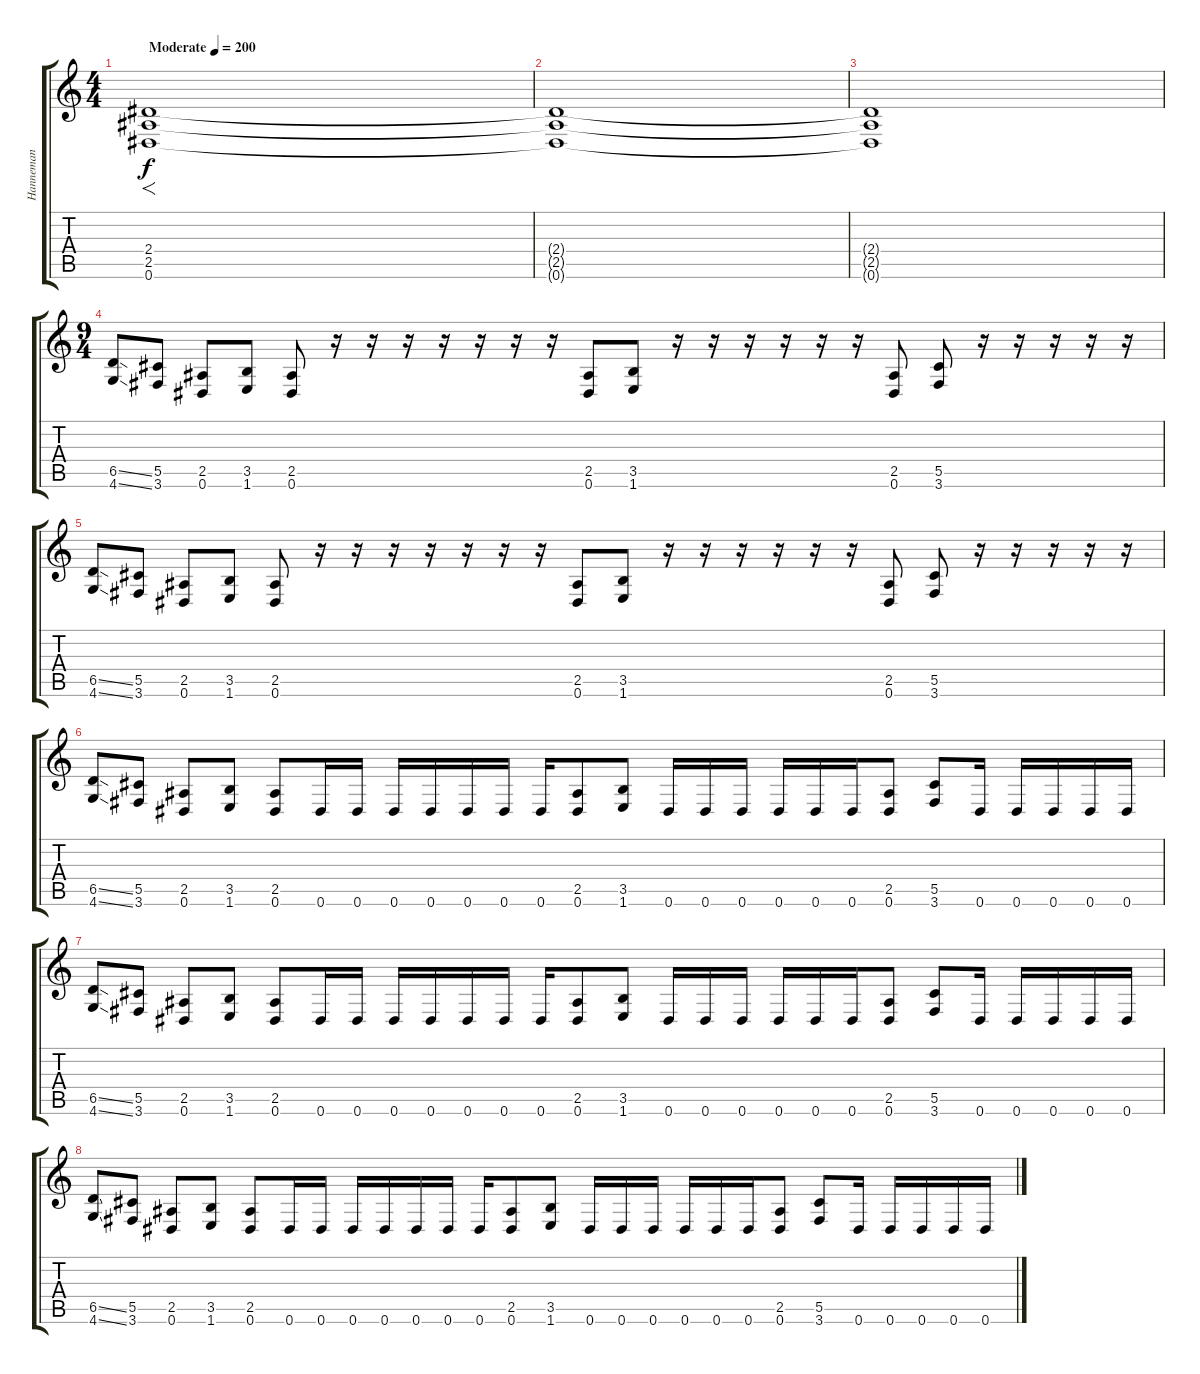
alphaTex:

\track ("Hanneman" "Hanneman") {instrument distortionguitar}
\staff {score tabs}
\tuning (Eb4 Bb3 Gb3 Db3 Ab2 Eb2) {hide}
\ts (4 4)
\tempo (200 "Moderate")
\clef g2
\ks c
(2.4 2.5 0.6).1{f dy f instrument distortionguitar} |
(2.4{t} 2.5{t} 0.6{t}).1 |
(2.4{t} 2.5{t} 0.6{t}).1 |
\ts (9 4)
(6.5{ss} 4.6{ss}).8 (5.5 3.6).8 (2.5 0.6).8 (3.5 1.6).8 (2.5 0.6).8 r.16 r.16 r.16 r.16 r.16 r.16 r.16 (2.5 0.6).8 (3.5 1.6).8 r.16 r.16 r.16 r.16 r.16 r.16 (2.5 0.6).8 (5.5 3.6).8 r.16 r.16 r.16 r.16 r.16 |
(6.5{ss} 4.6{ss}).8 (5.5 3.6).8 (2.5 0.6).8 (3.5 1.6).8 (2.5 0.6).8 r.16 r.16 r.16 r.16 r.16 r.16 r.16 (2.5 0.6).8 (3.5 1.6).8 r.16 r.16 r.16 r.16 r.16 r.16 (2.5 0.6).8 (5.5 3.6).8 r.16 r.16 r.16 r.16 r.16 |
(6.5{ss} 4.6{ss}).8 (5.5 3.6).8 (2.5 0.6).8 (3.5 1.6).8 (2.5 0.6).8 0.6.16 0.6.16 0.6.16 0.6.16 0.6.16 0.6.16 0.6.16 (2.5 0.6).8 (3.5 1.6).8 0.6.16 0.6.16 0.6.16 0.6.16 0.6.16 0.6.16 (2.5 0.6).8 (5.5 3.6).8 0.6.16 0.6.16 0.6.16 0.6.16 0.6.16 |
(6.5{ss} 4.6{ss}).8 (5.5 3.6).8 (2.5 0.6).8 (3.5 1.6).8 (2.5 0.6).8 0.6.16 0.6.16 0.6.16 0.6.16 0.6.16 0.6.16 0.6.16 (2.5 0.6).8 (3.5 1.6).8 0.6.16 0.6.16 0.6.16 0.6.16 0.6.16 0.6.16 (2.5 0.6).8 (5.5 3.6).8 0.6.16 0.6.16 0.6.16 0.6.16 0.6.16 |
(6.5{ss} 4.6{ss}).8 (5.5 3.6).8 (2.5 0.6).8 (3.5 1.6).8 (2.5 0.6).8 0.6.16 0.6.16 0.6.16 0.6.16 0.6.16 0.6.16 0.6.16 (2.5 0.6).8 (3.5 1.6).8 0.6.16 0.6.16 0.6.16 0.6.16 0.6.16 0.6.16 (2.5 0.6).8 (5.5 3.6).8 0.6.16 0.6.16 0.6.16 0.6.16 0.6.16
